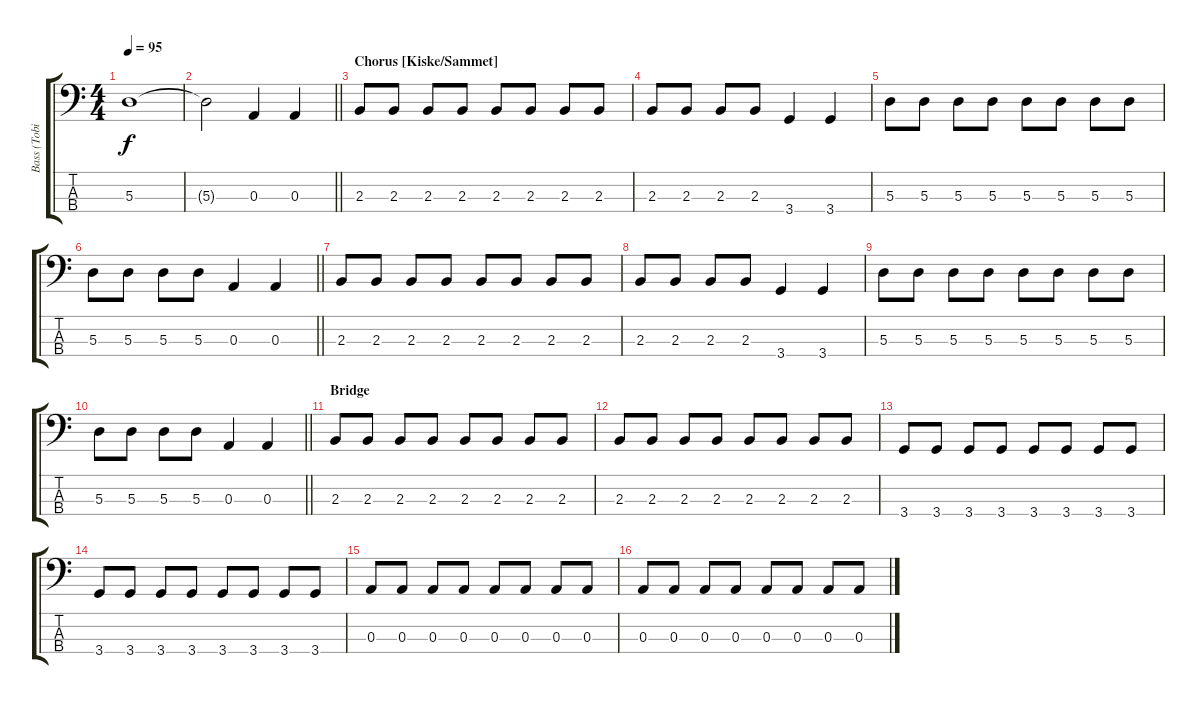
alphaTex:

\track ("Bass (Tobias Sammet)" "Bass (Tobi") {instrument electricbassfinger}
\staff {score tabs}
\tuning (G2 D2 A1 E1) {hide}
\ts (4 4)
\tempo 95
\clef f4
\ks c
5.3.1{dy f} |
\barLineRight lightlight
5.3{t}.2 0.3.4 0.3.4 |
\section ("" "Chorus [Kiske/Sammet]")
2.3.8 2.3.8 2.3.8 2.3.8 2.3.8 2.3.8 2.3.8 2.3.8 |
2.3.8 2.3.8 2.3.8 2.3.8 3.4.4 3.4.4 |
5.3.8 5.3.8 5.3.8 5.3.8 5.3.8 5.3.8 5.3.8 5.3.8 |
\barLineRight lightlight
5.3.8 5.3.8 5.3.8 5.3.8 0.3.4 0.3.4 |
2.3.8 2.3.8 2.3.8 2.3.8 2.3.8 2.3.8 2.3.8 2.3.8 |
2.3.8 2.3.8 2.3.8 2.3.8 3.4.4 3.4.4 |
5.3.8 5.3.8 5.3.8 5.3.8 5.3.8 5.3.8 5.3.8 5.3.8 |
\barLineRight lightlight
5.3.8 5.3.8 5.3.8 5.3.8 0.3.4 0.3.4 |
\section ("" "Bridge")
2.3.8 2.3.8 2.3.8 2.3.8 2.3.8 2.3.8 2.3.8 2.3.8 |
2.3.8 2.3.8 2.3.8 2.3.8 2.3.8 2.3.8 2.3.8 2.3.8 |
3.4.8 3.4.8 3.4.8 3.4.8 3.4.8 3.4.8 3.4.8 3.4.8 |
3.4.8 3.4.8 3.4.8 3.4.8 3.4.8 3.4.8 3.4.8 3.4.8 |
0.3.8 0.3.8 0.3.8 0.3.8 0.3.8 0.3.8 0.3.8 0.3.8 |
0.3.8 0.3.8 0.3.8 0.3.8 0.3.8 0.3.8 0.3.8 0.3.8
